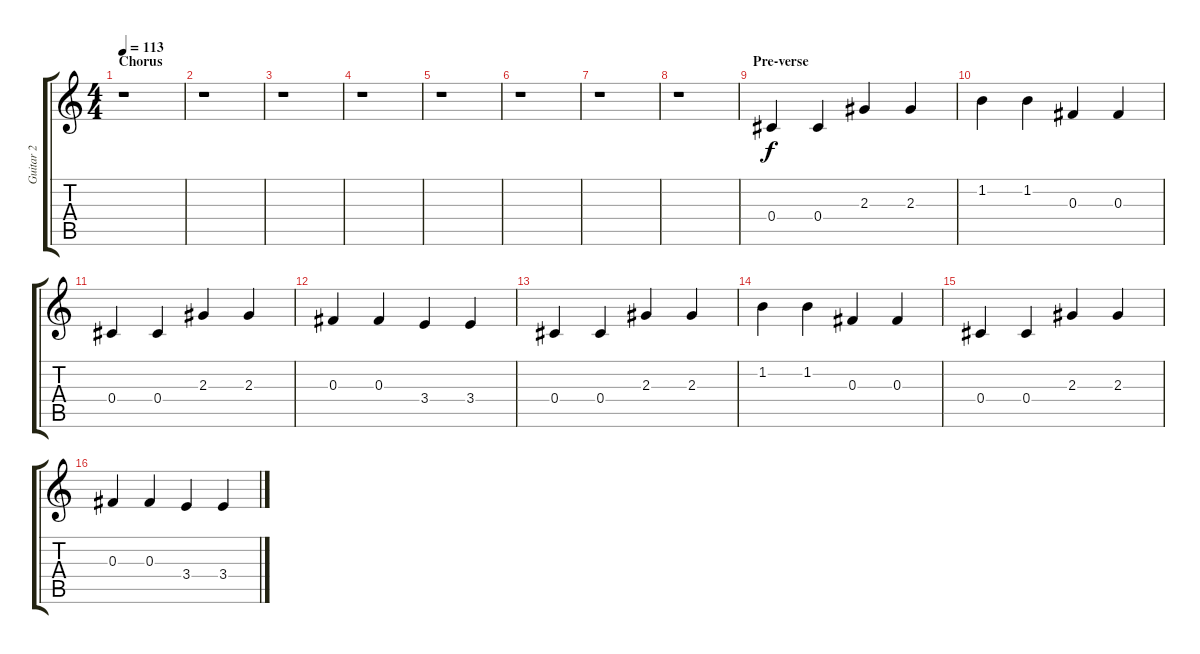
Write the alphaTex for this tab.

\track ("Guitar 2" "Guitar 2") {instrument electricguitarjazz}
\staff {score tabs}
\tuning (Eb4 Bb3 Gb3 Db3 Ab2 Db2) {hide}
\ts (4 4)
\section ("" "Chorus")
\tempo 113
\clef g2
\ks c
r.1{dy f} |
r.1 |
r.1 |
r.1 |
r.1 |
r.1 |
r.1 |
r.1 |
\section ("" "Pre-verse")
0.4.4 0.4.4 2.3.4 2.3.4 |
1.2.4 1.2.4 0.3.4 0.3.4 |
0.4.4 0.4.4 2.3.4 2.3.4 |
0.3.4 0.3.4 3.4.4 3.4.4 |
0.4.4 0.4.4 2.3.4 2.3.4 |
1.2.4 1.2.4 0.3.4 0.3.4 |
0.4.4 0.4.4 2.3.4 2.3.4 |
0.3.4 0.3.4 3.4.4 3.4.4
